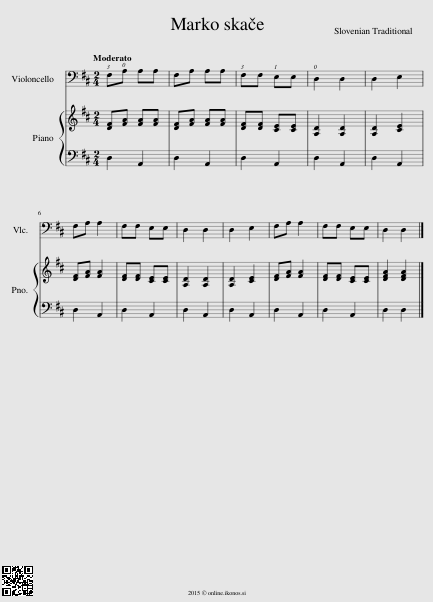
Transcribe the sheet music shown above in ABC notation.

X:1
%%score 1 { 2 | 3 }
L:1/8
Q:1/4=80
M:2/4
I:linebreak $
K:D
V:1 bass
V:2 treble
V:3 bass
V:1
 F,A, A,A, | F,A, A,A, | F,F, E,E, | D,2 D,2 | D,2 E,2 |$ %5
 F,A, A,2 | F,F, E,E, | D,2 D,2 | D,2 E,2 | F,A, A,2 | %10
 F,F, E,E, | D,2 D,2 |] %12
V:2
 [DF][FA] [FA][FA] | [DF][FA] [FA][FA] | [DF][DF] [CE][CE] | [A,D]2 [A,D]2 | [A,D]2 [CE]2 |$ %5
 [DF][FA] [FA]2 | [DF][DF] [CE][CE] | [A,D]2 [A,D]2 | [A,D]2 [CE]2 | [DF][FA] [FA]2 | %10
 [DF][DF] [CE][CE] | [DFA]2 [DFA]2 |] %12
V:3
 D,2 A,,2 | D,2 A,,2 | D,2 A,,2 | D,2 A,,2 | D,2 A,,2 |$ %5
 D,2 A,,2 | D,2 A,,2 | D,2 A,,2 | D,2 A,,2 | D,2 A,,2 | %10
 D,2 A,,2 | D,2 D,2 |] %12
